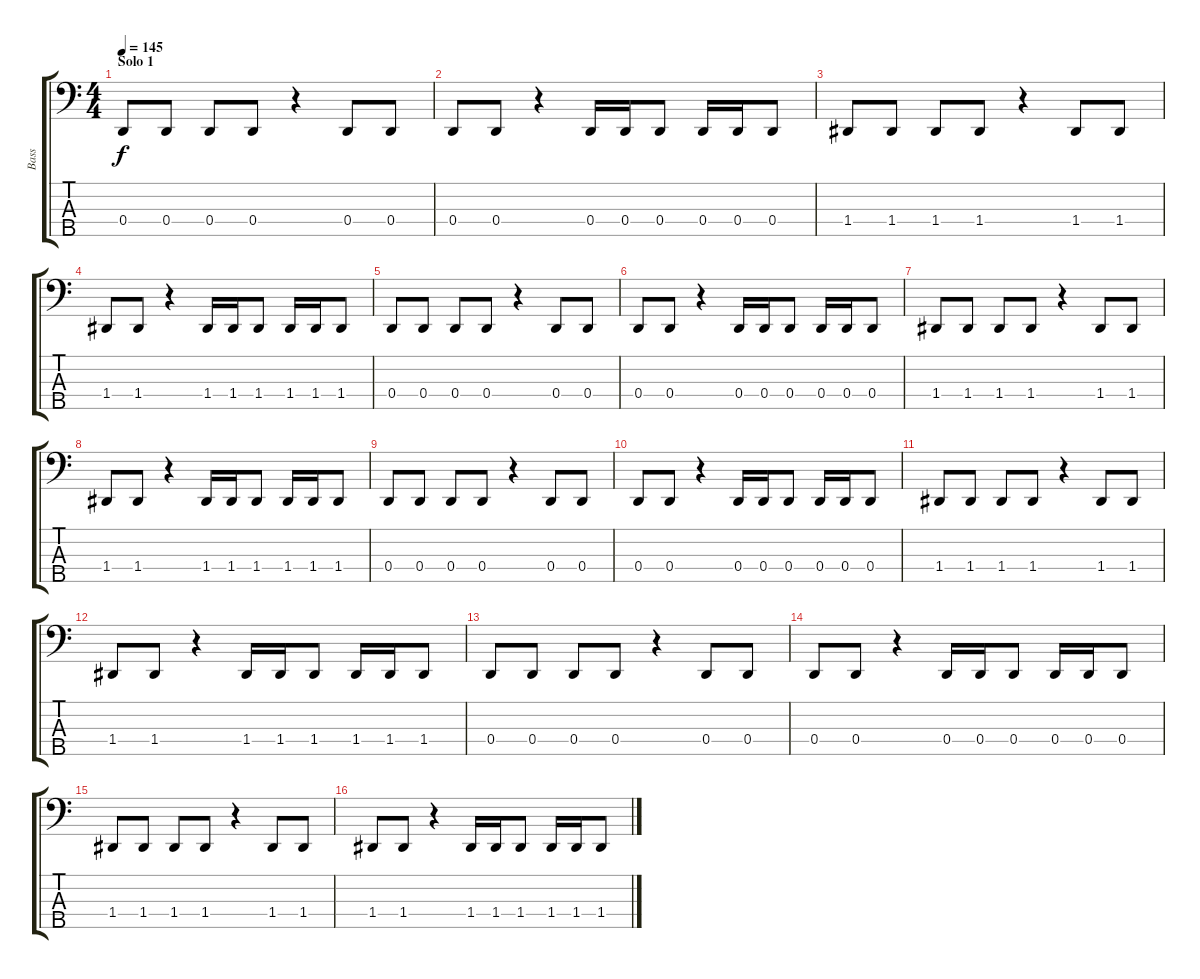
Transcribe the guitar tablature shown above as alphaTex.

\track ("Bass" "Bass") {instrument electricbasspick}
\staff {score tabs}
\tuning (F2 C2 G1 D1 A0) {hide}
\ts (4 4)
\section ("" "Solo 1")
\tempo 145
\clef f4
\ks c
0.4.8{dy f} 0.4.8 0.4.8 0.4.8 r.4 0.4.8 0.4.8 |
0.4.8 0.4.8 r.4 0.4.16 0.4.16 0.4.8 0.4.16 0.4.16 0.4.8 |
1.4.8 1.4.8 1.4.8 1.4.8 r.4 1.4.8 1.4.8 |
1.4.8 1.4.8 r.4 1.4.16 1.4.16 1.4.8 1.4.16 1.4.16 1.4.8 |
0.4.8 0.4.8 0.4.8 0.4.8 r.4 0.4.8 0.4.8 |
0.4.8 0.4.8 r.4 0.4.16 0.4.16 0.4.8 0.4.16 0.4.16 0.4.8 |
1.4.8 1.4.8 1.4.8 1.4.8 r.4 1.4.8 1.4.8 |
1.4.8 1.4.8 r.4 1.4.16 1.4.16 1.4.8 1.4.16 1.4.16 1.4.8 |
0.4.8 0.4.8 0.4.8 0.4.8 r.4 0.4.8 0.4.8 |
0.4.8 0.4.8 r.4 0.4.16 0.4.16 0.4.8 0.4.16 0.4.16 0.4.8 |
1.4.8 1.4.8 1.4.8 1.4.8 r.4 1.4.8 1.4.8 |
1.4.8 1.4.8 r.4 1.4.16 1.4.16 1.4.8 1.4.16 1.4.16 1.4.8 |
0.4.8 0.4.8 0.4.8 0.4.8 r.4 0.4.8 0.4.8 |
0.4.8 0.4.8 r.4 0.4.16 0.4.16 0.4.8 0.4.16 0.4.16 0.4.8 |
1.4.8 1.4.8 1.4.8 1.4.8 r.4 1.4.8 1.4.8 |
1.4.8 1.4.8 r.4 1.4.16 1.4.16 1.4.8 1.4.16 1.4.16 1.4.8
